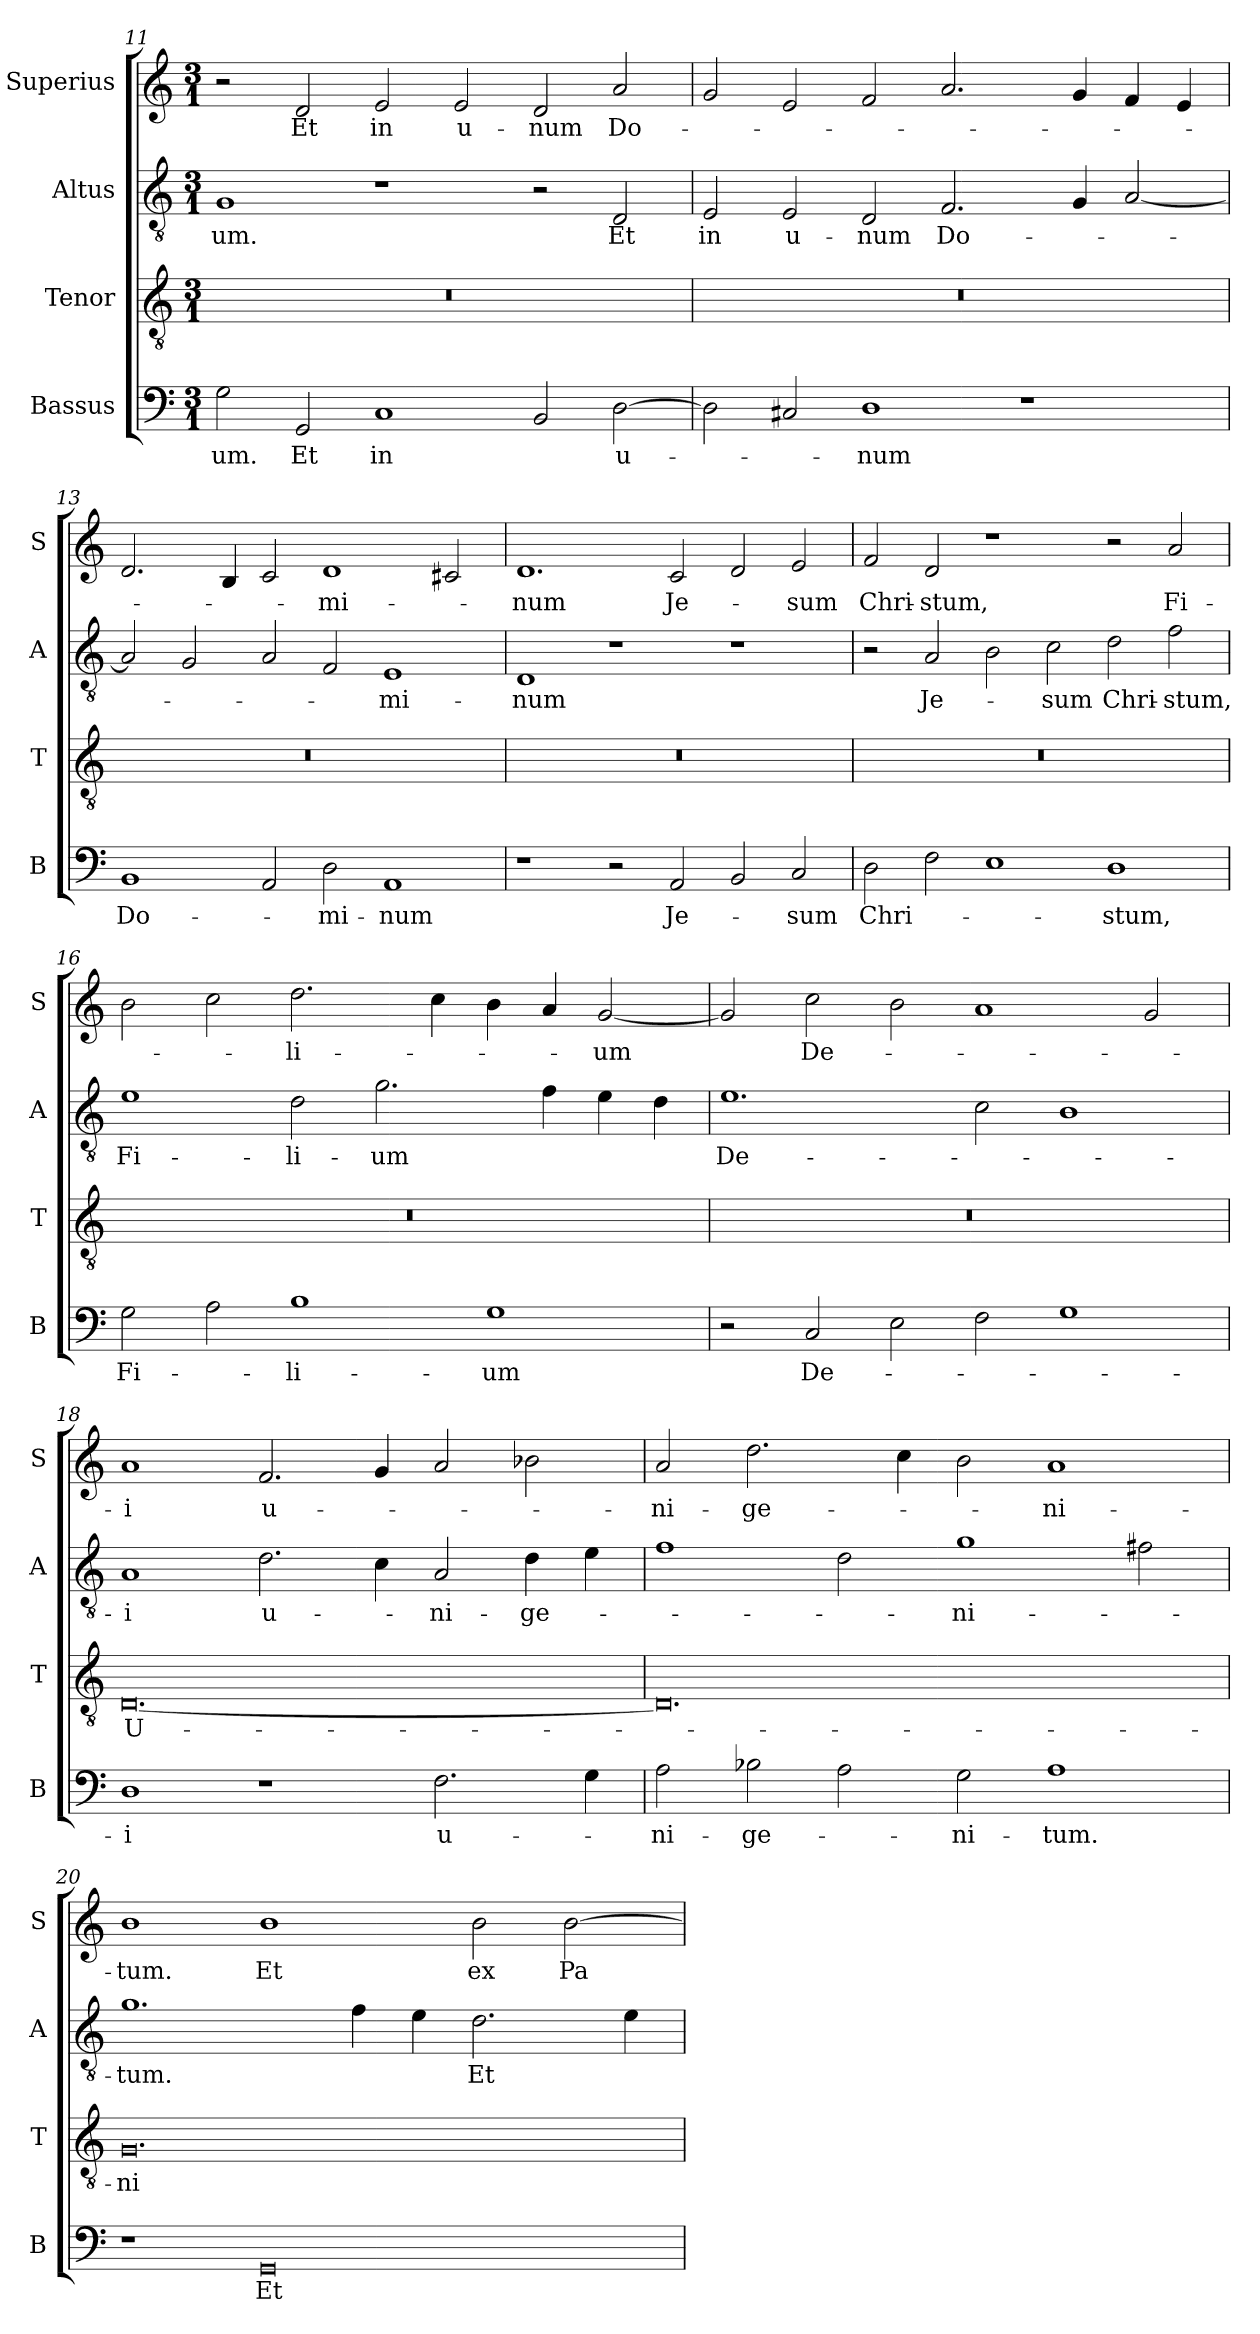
**kern	**text	**kern	**text	**kern	**text	**kern	**text
*part4	*part4	*part3	*part3	*part2	*part2	*part1	*part1
*staff4	*staff4	*staff3	*staff3	*staff2	*staff2	*staff1	*staff1
*I"Bassus	*	*I"Tenor	*	*I"Altus	*	*I"Superius	*
*I'B	*	*I'T	*	*I'A	*	*I'S	*
*clefF4	*	*clefGv2	*	*clefGv2	*	*clefG2	*
*k[]	*	*k[]	*	*k[]	*	*k[]	*
*M3/1	*	*M3/1	*	*M3/1	*	*M3/1	*
=11	=11	=11	=11	=11	=11	=11	=11
!	!	!	!	!	!LO:LY:i	!	!
2G	-um.	0.r	.	1G	-um.	2r	.
2GG	Et	.	.	.	.	2d	Et
1C	in	.	.	1r	.	2e	in
.	.	.	.	.	.	2e	u-
2BB	.	.	.	2r	.	2d	-num
[2D	u-	.	.	2D	Et	2a	Do-
=12	=12	=12	=12	=12	=12	=12	=12
2D]	.	0.r	.	2E	in	2g	.
2C#i	.	.	.	2E	u-	2e	.
1D	-num	.	.	2D	-num	2f	.
!	!	!	!	!	!LO:LY:i	!	!
.	.	.	.	2.F	Do-	2.a	.
1r	.	.	.	.	.	.	.
.	.	.	.	4G	.	4g	.
.	.	.	.	[2A	.	4f	.
.	.	.	.	.	.	4e	.
=13	=13	=13	=13	=13	=13	=13	=13
1BB	Do-	0.r	.	2A]	.	2.d	.
.	.	.	.	2G	.	.	.
.	.	.	.	.	.	4B	.
2AA	.	.	.	2A	.	2c	.
2D	-mi-	.	.	2F	.	1d	-mi-
!	!	!	!	!	!LO:LY:i	!	!
1AA	-num	.	.	1E	-mi-	.	.
.	.	.	.	.	.	2c#X	.
=14	=14	=14	=14	=14	=14	=14	=14
!	!	!	!	!	!LO:LY:i	!	!
1r	.	0.r	.	1D	-num	1.d	-num
2r	.	.	.	1r	.	.	.
2AA	Je-	.	.	.	.	2c	Je-
2BB	.	.	.	1r	.	2d	.
2C	-sum	.	.	.	.	2e	-sum
=15	=15	=15	=15	=15	=15	=15	=15
2D	Chri-	0.r	.	2r	.	2f	Chri-
2F	.	.	.	2A	Je-	2d	-stum,
1E	.	.	.	2B	.	1r	.
.	.	.	.	2c	-sum	.	.
1D	-stum,	.	.	2d	Chri-	2r	.
.	.	.	.	2f	-stum,	2a	Fi-
=16	=16	=16	=16	=16	=16	=16	=16
2G	Fi-	0.r	.	1e	Fi-	2b	.
2A	.	.	.	.	.	2cc	.
1B	-li-	.	.	2d	-li-	2.dd	-li-
.	.	.	.	2.g	-um	.	.
.	.	.	.	.	.	4cc	.
1G	-um	.	.	.	.	4b	.
.	.	.	.	4f	.	4a	.
.	.	.	.	4e	.	[2g	-um
.	.	.	.	4d	.	.	.
=17	=17	=17	=17	=17	=17	=17	=17
2r	.	0.r	.	1.e	De-	2g]	.
2C	De-	.	.	.	.	2cc	De-
2E	.	.	.	.	.	2b	.
2F	.	.	.	2c	.	1a	.
1G	.	.	.	1B	.	.	.
.	.	.	.	.	.	2g	.
=18	=18	=18	=18	=18	=18	=18	=18
1D	-i	[0.D	U-	1A	-i	1a	-i
1r	.	.	.	2.d	u-	2.f	u-
.	.	.	.	4c	.	4g	.
2.F	u-	.	.	2A	-ni-	2a	.
.	.	.	.	4d	-ge-	2b-X	.
4G	.	.	.	4e	.	.	.
=19	=19	=19	=19	=19	=19	=19	=19
2A	-ni-	0.D]	.	1f	.	2a	-ni-
2B-X	-ge-	.	.	.	.	2.dd	-ge-
2A	.	.	.	2d	.	.	.
.	.	.	.	.	.	4cc	.
2G	-ni-	.	.	1g	-ni-	2b	.
1A	-tum.	.	.	.	.	1a	-ni-
.	.	.	.	2f#X	.	.	.
=20	=20	=20	=20	=20	=20	=20	=20
1r	.	0.G	-ni-	1.g	-tum.	1b	-tum.
0GG	Et	.	.	.	.	1b	Et
.	.	.	.	4f	.	.	.
.	.	.	.	4e	.	.	.
.	.	.	.	2.d	Et	2b	ex
.	.	.	.	.	.	[2b	Pa-
.	.	.	.	4e	.	.	.
=	=	=	=	=	=	=	=
*-	*-	*-	*-	*-	*-	*-	*-
